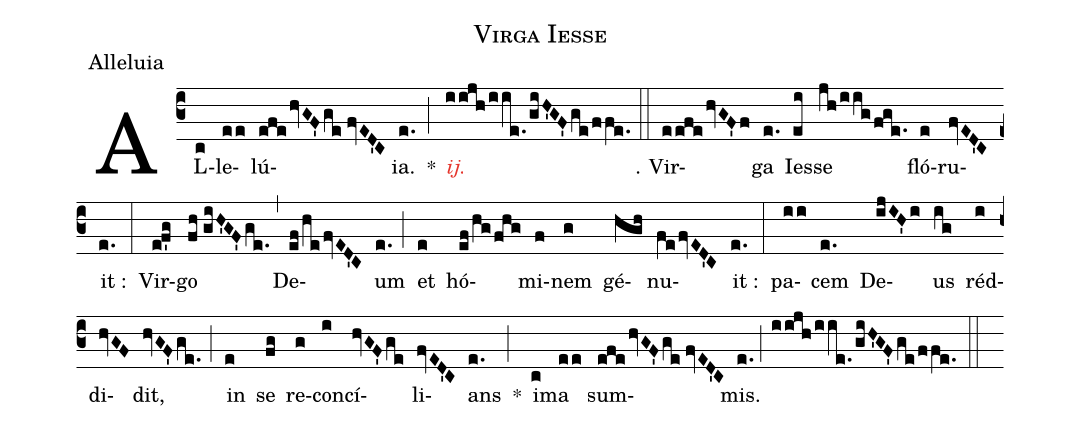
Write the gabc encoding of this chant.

name:Virga Iesse;
office-part:Alleluia;
%%
(c3) AL(c)le(ee)lú(efehvGF'ge//fvED'C)ia.(e.) *(;)
<c><i>ij.</i></c>(iijh/iie./giH'GF'ge/ffe.) (::)

℣. Vir(eefehvGF'f)ga(e.) Ies(ei)se(jh/iig/fge.) fló(e)ru(fvED'C)it :(e.) (:)
Vir(e!f'g)go(fh//giH'GF'ge.) (,)
De(ef/hefvED'C)um(e.) (;)
et(e) hó(ef/hg/fhg)mi(f)nem(g) gé(hgh)nu(fefvED'C)it :(e.) (:)
pa(ii)cem(e.) De(ijIH'i)us(ig) réd(i)di(hvGF)dit,(hvGF'ge.) (;)
in(e) se(fg) re(g)con(i)cí(hvGF'ge)li(fvED'C)ans(e.) *(;)
i(c)ma(ee) sum(efehvGF'ge//fvED'C)mis.(e.;iijh/iie./giH'GF'ge/ffe.) (::)
